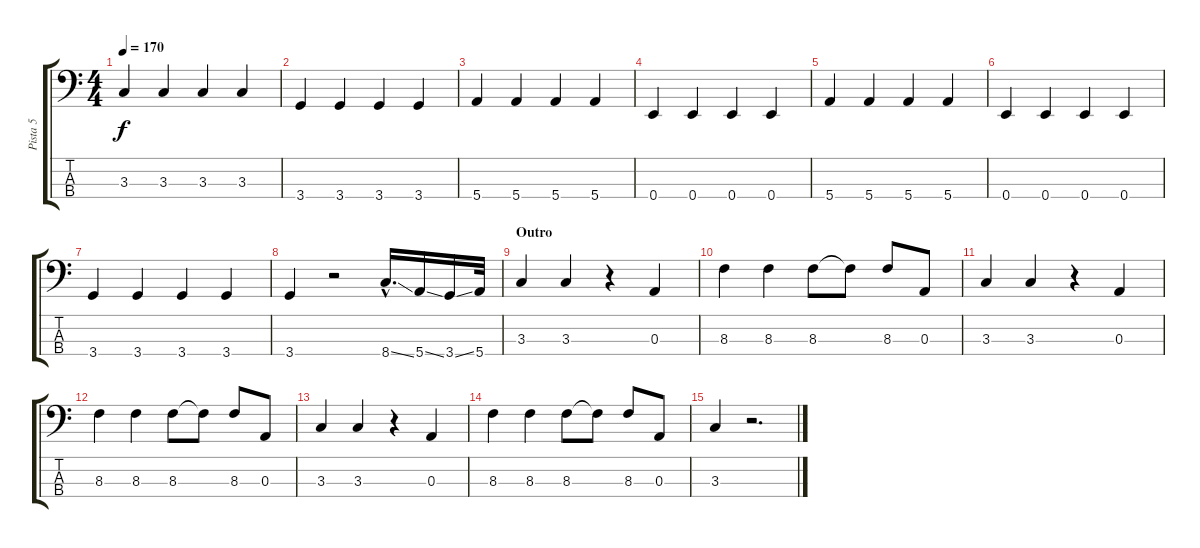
\track ("Pista 5" "Pista 5") {instrument synthbass2}
\staff {score tabs}
\tuning (G2 D2 A1 E1) {hide}
\ts (4 4)
\tempo 170
\clef f4
\ks c
3.3.4{dy f} 3.3.4 3.3.4 3.3.4 |
3.4.4 3.4.4 3.4.4 3.4.4 |
5.4.4 5.4.4 5.4.4 5.4.4 |
0.4.4 0.4.4 0.4.4 0.4.4 |
5.4.4 5.4.4 5.4.4 5.4.4 |
0.4.4 0.4.4 0.4.4 0.4.4 |
3.4.4 3.4.4 3.4.4 3.4.4 |
3.4.4 r.2 8.4{ss hac}.16{d} 5.4{ss}.16 3.4{ss}.16 5.4.32 |
\section ("" "Outro")
3.3.4 3.3.4 r.4 0.3.4 |
8.3.4 8.3.4 8.3.8 8.3{t}.8 8.3.8 0.3.8 |
3.3.4 3.3.4 r.4 0.3.4 |
8.3.4 8.3.4 8.3.8 8.3{t}.8 8.3.8 0.3.8 |
3.3.4 3.3.4 r.4 0.3.4 |
8.3.4 8.3.4 8.3.8 8.3{t}.8 8.3.8 0.3.8 |
3.3.4 r.2{d}
